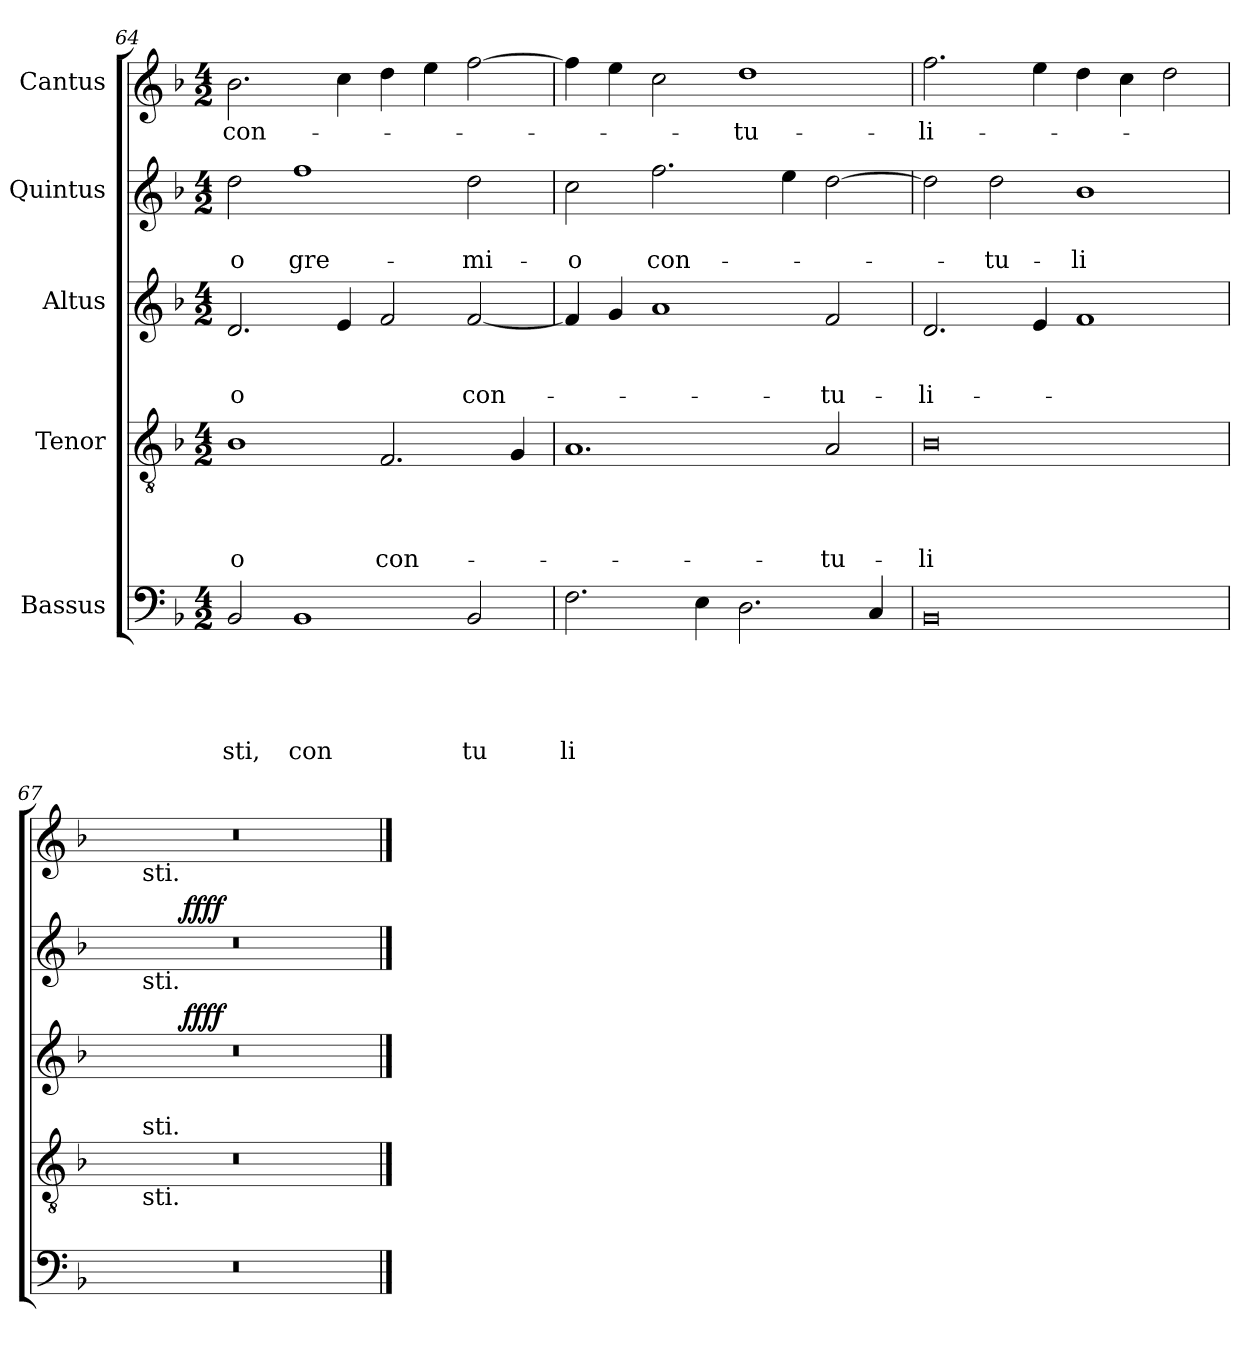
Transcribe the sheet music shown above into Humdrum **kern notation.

**kern	**text	**text	**text	**text	**text	**kern	**text	**text	**text	**text	**kern	**text	**text	**text	**dynam	**kern	**text	**text	**dynam	**kern	**text
*part5	*part5	*part5	*part5	*part5	*part5	*part4	*part4	*part4	*part4	*part4	*part3	*part3	*part3	*part3	*part3	*part2	*part2	*part2	*part2	*part1	*part1
*staff5	*staff5	*staff5	*staff5	*staff5	*staff5	*staff4	*staff4	*staff4	*staff4	*staff4	*staff3	*staff3	*staff3	*staff3	*staff3	*staff2	*staff2	*staff2	*staff2	*staff1	*staff1
*I"Bassus	*	*	*	*	*	*I"Tenor	*	*	*	*	*I"Altus	*	*	*	*	*I"Quintus	*	*	*	*I"Cantus	*
*clefF4	*	*	*	*	*	*clefGv2	*	*	*	*	*clefG2	*	*	*	*	*clefG2	*	*	*	*clefG2	*
*k[b-]	*	*	*	*	*	*k[b-]	*	*	*	*	*k[b-]	*	*	*	*	*k[b-]	*	*	*	*k[b-]	*
*F:	*	*	*	*	*	*F:	*	*	*	*	*F:	*	*	*	*	*F:	*	*	*	*F:	*
*M4/2	*	*	*	*	*	*M4/2	*	*	*	*	*M4/2	*	*	*	*	*M4/2	*	*	*	*M4/2	*
=64	=64	=64	=64	=64	=64	=64	=64	=64	=64	=64	=64	=64	=64	=64	=64	=64	=64	=64	=64	=64	=64
!	!	!	!	!	!LO:LY:b	!	!	!	!	!LO:LY:b	!	!	!	!LO:LY:b	!	!	!	!LO:LY:b	!	!	!LO:LY:b
2BB-/	.	.	.	.	sti,	1B-	.	.	.	-o	2.d/	.	.	-o	.	2dd\	.	-o	.	2.b-\	con-
!	!	!	!	!	!LO:LY:b	!	!	!	!	!	!	!	!	!	!	!	!	!LO:LY:b	!	!	!
1BB-	.	.	.	.	con	.	.	.	.	.	.	.	.	.	.	1ff	.	gre-	.	.	.
.	.	.	.	.	.	.	.	.	.	.	4e/	.	.	.	.	.	.	.	.	4cc\	.
!	!	!	!	!	!	!	!	!	!	!LO:LY:b	!	!	!	!	!	!	!	!	!	!	!
.	.	.	.	.	.	2.F/	.	.	.	con-	2f/	.	.	.	.	.	.	.	.	4dd\	.
.	.	.	.	.	.	.	.	.	.	.	.	.	.	.	.	.	.	.	.	4ee\	.
!	!	!	!	!	!LO:LY:b	!	!	!	!	!	!	!	!	!LO:LY:b	!	!	!	!LO:LY:b	!	!	!
2BB-/	.	.	.	.	tu	.	.	.	.	.	[<2f/	.	.	con-	.	2dd\	.	-mi-	.	[>2ff\	.
.	.	.	.	.	.	4G/	.	.	.	.	.	.	.	.	.	.	.	.	.	.	.
=65	=65	=65	=65	=65	=65	=65	=65	=65	=65	=65	=65	=65	=65	=65	=65	=65	=65	=65	=65	=65	=65
!	!	!	!	!	!LO:LY:b	!	!	!	!	!	!	!	!	!	!	!	!	!LO:LY:b	!	!	!
2.F\	.	.	.	.	li	1.A	.	.	.	.	4f/]	.	.	.	.	2cc\	.	-o	.	4ff\]	.
.	.	.	.	.	.	.	.	.	.	.	4g/	.	.	.	.	.	.	.	.	4ee\	.
!	!	!	!	!	!	!	!	!	!	!	!	!	!	!	!	!	!	!LO:LY:b	!	!	!
.	.	.	.	.	.	.	.	.	.	.	1a	.	.	.	.	2.ff\	.	con-	.	2cc\	.
4E\	.	.	.	.	.	.	.	.	.	.	.	.	.	.	.	.	.	.	.	.	.
!	!	!	!	!	!	!	!	!	!	!	!	!	!	!	!	!	!	!	!	!	!LO:LY:b
2.D\	.	.	.	.	.	.	.	.	.	.	.	.	.	.	.	.	.	.	.	1dd	-tu-
.	.	.	.	.	.	.	.	.	.	.	.	.	.	.	.	4ee\	.	.	.	.	.
!	!	!	!	!	!	!	!	!	!	!LO:LY:b	!	!	!	!LO:LY:b	!	!	!	!	!	!	!
.	.	.	.	.	.	2A/	.	.	.	-tu-	2f/	.	.	-tu-	.	[>2dd\	.	.	.	.	.
4C/	.	.	.	.	.	.	.	.	.	.	.	.	.	.	.	.	.	.	.	.	.
=66	=66	=66	=66	=66	=66	=66	=66	=66	=66	=66	=66	=66	=66	=66	=66	=66	=66	=66	=66	=66	=66
!	!	!	!	!	!	!	!	!	!	!LO:LY:b	!	!	!	!LO:LY:b	!	!	!	!	!	!	!LO:LY:b
0BB-	.	.	.	.	.	0B-	.	.	.	-li-	2.d/	.	.	-li-	.	2dd\]	.	.	.	2.ff\	-li-
!	!	!	!	!	!	!	!	!	!	!	!	!	!	!	!	!	!	!LO:LY:b	!	!	!
.	.	.	.	.	.	.	.	.	.	.	.	.	.	.	.	2dd\	.	-tu-	.	.	.
.	.	.	.	.	.	.	.	.	.	.	4e/	.	.	.	.	.	.	.	.	4ee\	.
!	!	!	!	!	!	!	!	!	!	!	!	!	!	!	!	!	!	!LO:LY:b	!	!	!
.	.	.	.	.	.	.	.	.	.	.	1f	.	.	.	.	1b-	.	-li-	.	4dd\	.
.	.	.	.	.	.	.	.	.	.	.	.	.	.	.	.	.	.	.	.	4cc\	.
.	.	.	.	.	.	.	.	.	.	.	.	.	.	.	.	.	.	.	.	2dd\	.
=67	=67	=67	=67	=67	=67	=67	=67	=67	=67	=67	=67	=67	=67	=67	=67	=67	=67	=67	=67	=67	=67
*	*	*	*	*	*	*^	*	*	*	*	*^	*	*	*	*	*^	*	*	*	*^	*
0r	.	.	.	.	.	0r	4ryy	.	.	.	.	0r	4ryy	.	.	.	.	0r	4ryy	.	.	.	0r	4ryy	.
!	!	!	!	!	!	!	!	!	!	!	!	!	!	!	!	!	!	!	!	!	!	!	!	!LO:TX:b:t=sti.	!
!	!	!	!	!	!	!	!	!	!	!	!	!	!	!	!	!	!	!	!LO:TX:b:t=sti.	!	!	!	!	!	!
!	!	!	!	!	!	!	!LO:TX:b:t=sti.	!	!	!	!	!	!	!	!	!	!	!	!	!	!	!	!	!	!
!	!	!	!	!	!	!	!LO:TX:a:t=sti.	!	!	!	!	!	!	!	!	!	!	!	!	!	!	!	!	!	!
.	.	.	.	.	.	.	1..ryy	.	.	.	.	.	8ryy	.	.	.	.	.	8ryy	.	.	.	.	1..ryy	.
.	.	.	.	.	.	.	.	.	.	.	.	.	32ryy	.	.	.	.	.	32ryy	.	.	.	.	.	.
!	!	!	!	!	!	!	!	!	!	!	!	!	!	!	!	!	!LO:DY:b	!	!	!	!	!LO:DY:b	!	!	!
.	.	.	.	.	.	.	.	.	.	.	.	.	1ryy	.	.	.	ffff	.	1ryy	.	.	ffff	.	.	.
.	.	.	.	.	.	.	.	.	.	.	.	.	2ryy	.	.	.	.	.	2ryy	.	.	.	.	.	.
.	.	.	.	.	.	.	.	.	.	.	.	.	16.ryy	.	.	.	.	.	16.ryy	.	.	.	.	.	.
*	*	*	*	*	*	*v	*v	*	*	*	*	*	*	*	*	*	*	*v	*v	*	*	*	*v	*v	*
*	*	*	*	*	*	*	*	*	*	*	*v	*v	*	*	*	*	*	*	*	*	*	*
==	==	==	==	==	==	==	==	==	==	==	==	==	==	==	==	==	==	==	==	==	==
*-	*-	*-	*-	*-	*-	*-	*-	*-	*-	*-	*-	*-	*-	*-	*-	*-	*-	*-	*-	*-	*-
